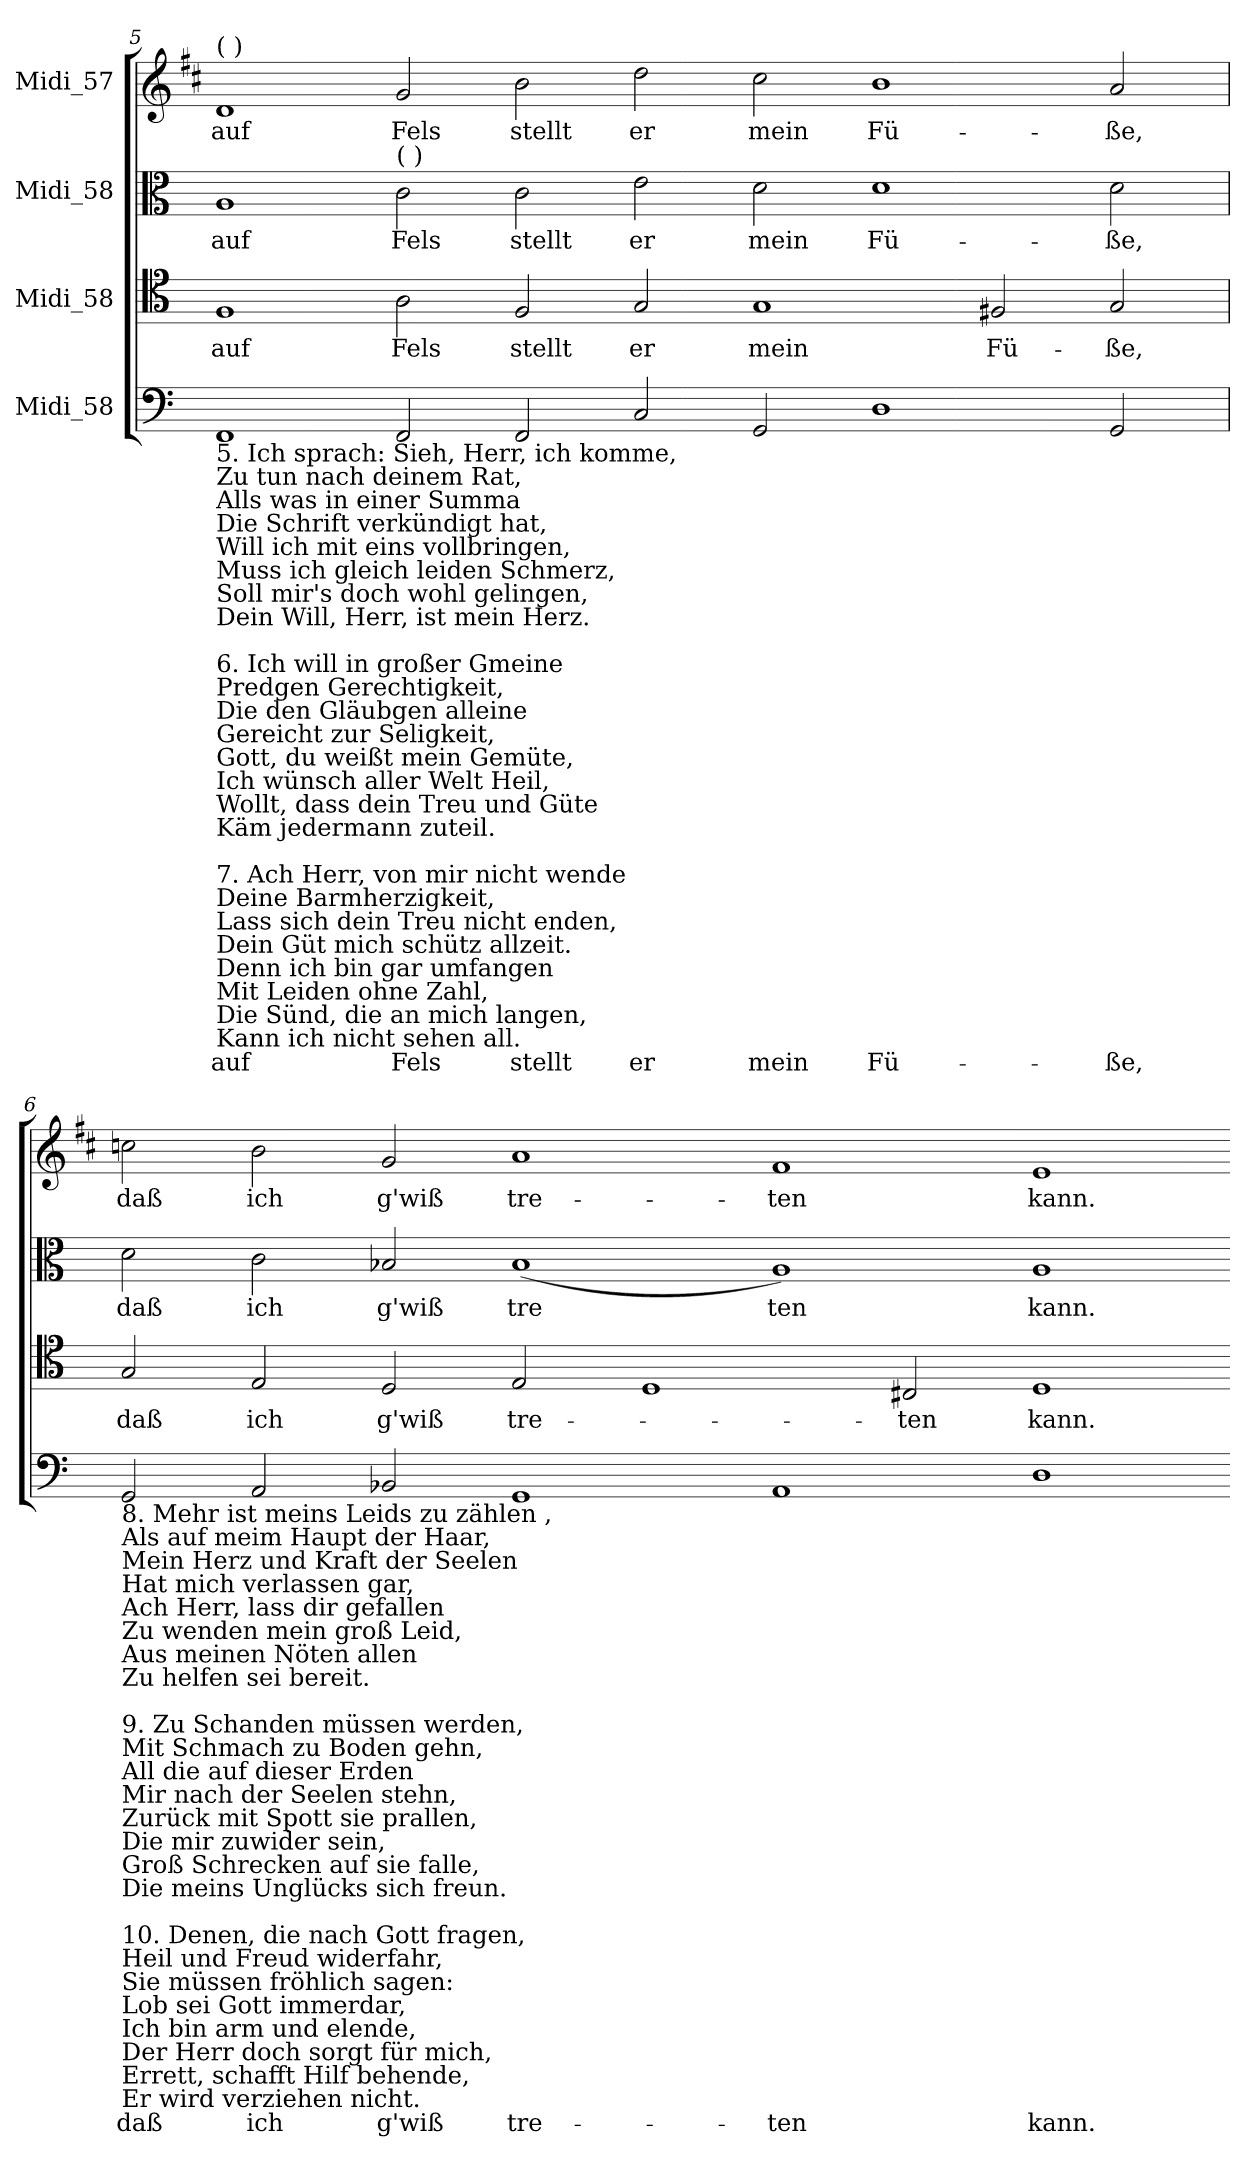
**kern	**text	**kern	**text	**kern	**text	**kern	**text
*part4	*part4	*part3	*part3	*part2	*part2	*part1	*part1
*staff4	*staff4	*staff3	*staff3	*staff2	*staff2	*staff1	*staff1
*I"Midi_58	*	*I"Midi_58	*	*I"Midi_58	*	*I"Midi_57	*
*clefF4	*	*clefC4	*	*clefC3	*	*clefG2	*
*	*	*	*	*	*	*ITrd1c2	*
*k[]	*	*k[]	*	*k[]	*	*k[]	*
*C:	*	*C:	*	*C:	*	*C:	*
=5	=5	=5	=5	=5	=5	=5	=5
!	!	!	!	!	!	!LO:TX:a:t=(  )	!
!LO:TX:b:t=5. Ich sprach&colon; Sieh, Herr, ich komme,\nZu tun nach deinem Rat,\nAlls was in einer Summa\nDie Schrift verkündigt hat,\nWill ich mit eins vollbringen,\nMuss ich gleich leiden Schmerz,\nSoll mir's doch wohl gelingen,\nDein Will, Herr, ist mein Herz.\n\n6. Ich will in großer Gmeine\nPredgen Gerechtigkeit,\nDie den Gläubgen alleine\nGereicht zur Seligkeit,\nGott, du weißt mein Gemüte,\nIch wünsch aller Welt Heil,\nWollt, dass dein Treu und Güte\nKäm jedermann zuteil.\n\n7. Ach Herr, von mir nicht wende\nDeine Barmherzigkeit,\nLass sich dein Treu nicht enden,\nDein Güt mich schütz allzeit.\nDenn ich bin gar umfangen\nMit Leiden ohne Zahl,\nDie Sünd, die an mich langen,\nKann ich nicht sehen all.	!	!	!	!	!	!	!
!	!LO:LY:b	!	!LO:LY:b	!	!LO:LY:b	!	!LO:LY:b
1FF	auf	1F	auf	1A	auf	1c	auf
!	!	!	!	!LO:TX:a:t=(  )	!	!	!
!	!LO:LY:b	!	!LO:LY:b	!	!LO:LY:b	!	!LO:LY:b
2FF	Fels	2A	Fels	2c	Fels	2f	Fels
!	!LO:LY:b	!	!LO:LY:b	!	!LO:LY:b	!	!LO:LY:b
2FF	stellt	2F	stellt	2c	stellt	2a	stellt
!	!LO:LY:b	!	!LO:LY:b	!	!LO:LY:b	!	!LO:LY:b
2C	er	2G	er	2e	er	2cc	er
!	!LO:LY:b	!	!LO:LY:b	!	!LO:LY:b	!	!LO:LY:b
2GG	mein	1G	mein	2d	mein	2b	mein
!	!LO:LY:b	!	!	!	!LO:LY:b	!	!LO:LY:b
1D	Fü-	.	.	1d	Fü-	1a	Fü-
!	!	!	!LO:LY:b	!	!	!	!
.	.	2F#X	Fü-	.	.	.	.
!	!LO:LY:b	!	!LO:LY:b	!	!LO:LY:b	!	!LO:LY:b
2GG	-ße,	2G	-ße,	2d	-ße,	2g	-ße,
=6	=6	=6	=6	=6	=6	=6	=6
!LO:TX:b:t=8. Mehr ist meins Leids zu zählen ,\nAls auf meim Haupt der Haar,\nMein Herz und Kraft der Seelen\nHat mich verlassen gar,\nAch Herr, lass dir gefallen\nZu wenden mein groß Leid,\nAus meinen Nöten allen\nZu helfen sei bereit.\n\n9. Zu Schanden müssen werden,\nMit Schmach zu Boden gehn,\nAll die auf dieser Erden\nMir nach der Seelen stehn,\nZurück mit Spott sie prallen,\nDie mir zuwider sein,\nGroß Schrecken auf sie falle,\nDie meins Unglücks sich freun.\n\n10. Denen, die nach Gott fragen,\nHeil und Freud widerfahr,\nSie müssen fröhlich sagen&colon;\nLob sei Gott immerdar,\nIch bin arm und elende,\nDer Herr doch sorgt für mich,\nErrett, schafft Hilf behende,\nEr wird verziehen nicht.	!	!	!	!	!	!	!
!	!LO:LY:b	!	!LO:LY:b	!	!LO:LY:b	!	!LO:LY:b
2GG	daß	2G	daß	2d	daß	2b-X	daß
!	!LO:LY:b	!	!LO:LY:b	!	!LO:LY:b	!	!LO:LY:b
2AA	ich	2E	ich	2c	ich	2a	ich
!	!LO:LY:b	!	!LO:LY:b	!	!LO:LY:b	!	!LO:LY:b
2BB-X	g'wiß	2D	g'wiß	2B-X	g'wiß	2f	g'wiß
!	!LO:LY:b	!	!LO:LY:b	!	!LO:LY:b	!	!LO:LY:b
1GG	tre-	2E	tre-	(<1B-	tre	1g	tre-
.	.	1D	.	.	.	.	.
!	!LO:LY:b	!	!	!	!LO:LY:b	!	!LO:LY:b
1AA	-ten	.	.	1A)	ten	1e	-ten
!	!	!	!LO:LY:b	!	!	!	!
.	.	2C#X	-ten	.	.	.	.
!	!LO:LY:b	!	!LO:LY:b	!	!LO:LY:b	!	!LO:LY:b
1D	kann.	1D	kann.	1A	kann.	1d	kann.
=-	=-	=-	=-	=-	=-	=-	=-
*-	*-	*-	*-	*-	*-	*-	*-
